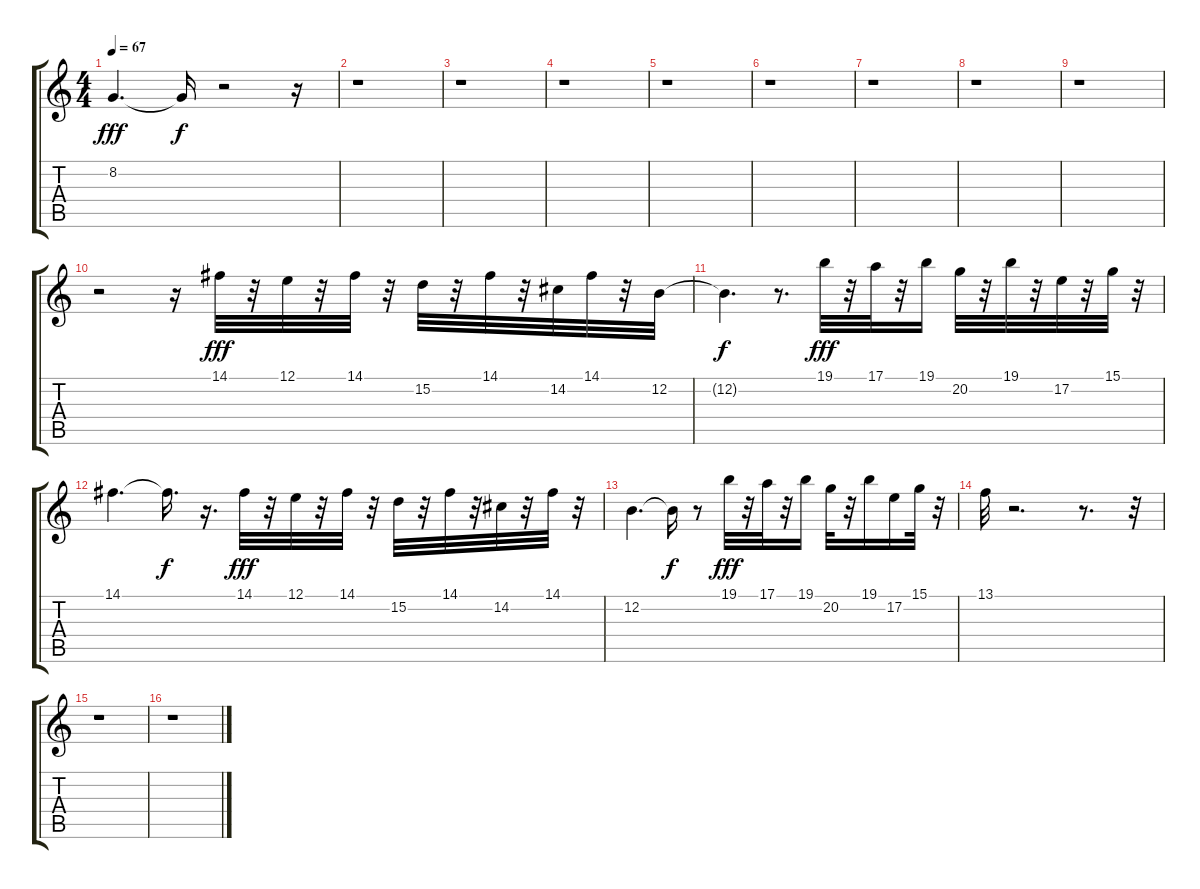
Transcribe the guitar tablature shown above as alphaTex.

\track "" {instrument fx5brightness}
\staff {score tabs}
\tuning (E4 B3 G3 D3 A2 E2) {hide}
\ts (4 4)
\tempo 67
\clef g2
\ks c
8.2.4{d dy fff} 8.2{t}.16{dy f} r.2 r.16 |
r.1 |
r.1 |
r.1 |
r.1 |
r.1 |
r.1 |
r.1 |
r.1 |
r.2 r.16 14.1.32{dy fff} r.32 12.1.32 r.32 14.1.32 r.32 15.2.32 r.32 14.1.32 r.32 14.2.32 14.1.32 r.32 12.2.32 |
12.2{t}.4{d dy f} r.8{d} 19.1.32{dy fff} r.32 17.1.32 r.32 19.1.16 20.2.32 r.32 19.1.32 r.32 17.2.32 r.32 15.1.32 r.32 |
14.1.4{d} 14.1{t}.16{d dy f} r.16{d} 14.1.32{dy fff} r.32 12.1.32 r.32 14.1.32 r.32 15.2.32 r.32 14.1.32 r.32 14.2.32 r.32 14.1.32 r.32 |
12.2.4{d} 12.2{t}.16{dy f} r.8 19.1.32{dy fff} r.32 17.1.32 r.32 19.1.16 20.2.32 r.32 19.1.16 17.2.16 15.1.32 r.32 |
13.1.32 r.2{d} r.8{d} r.32 |
r.1 |
r.1
